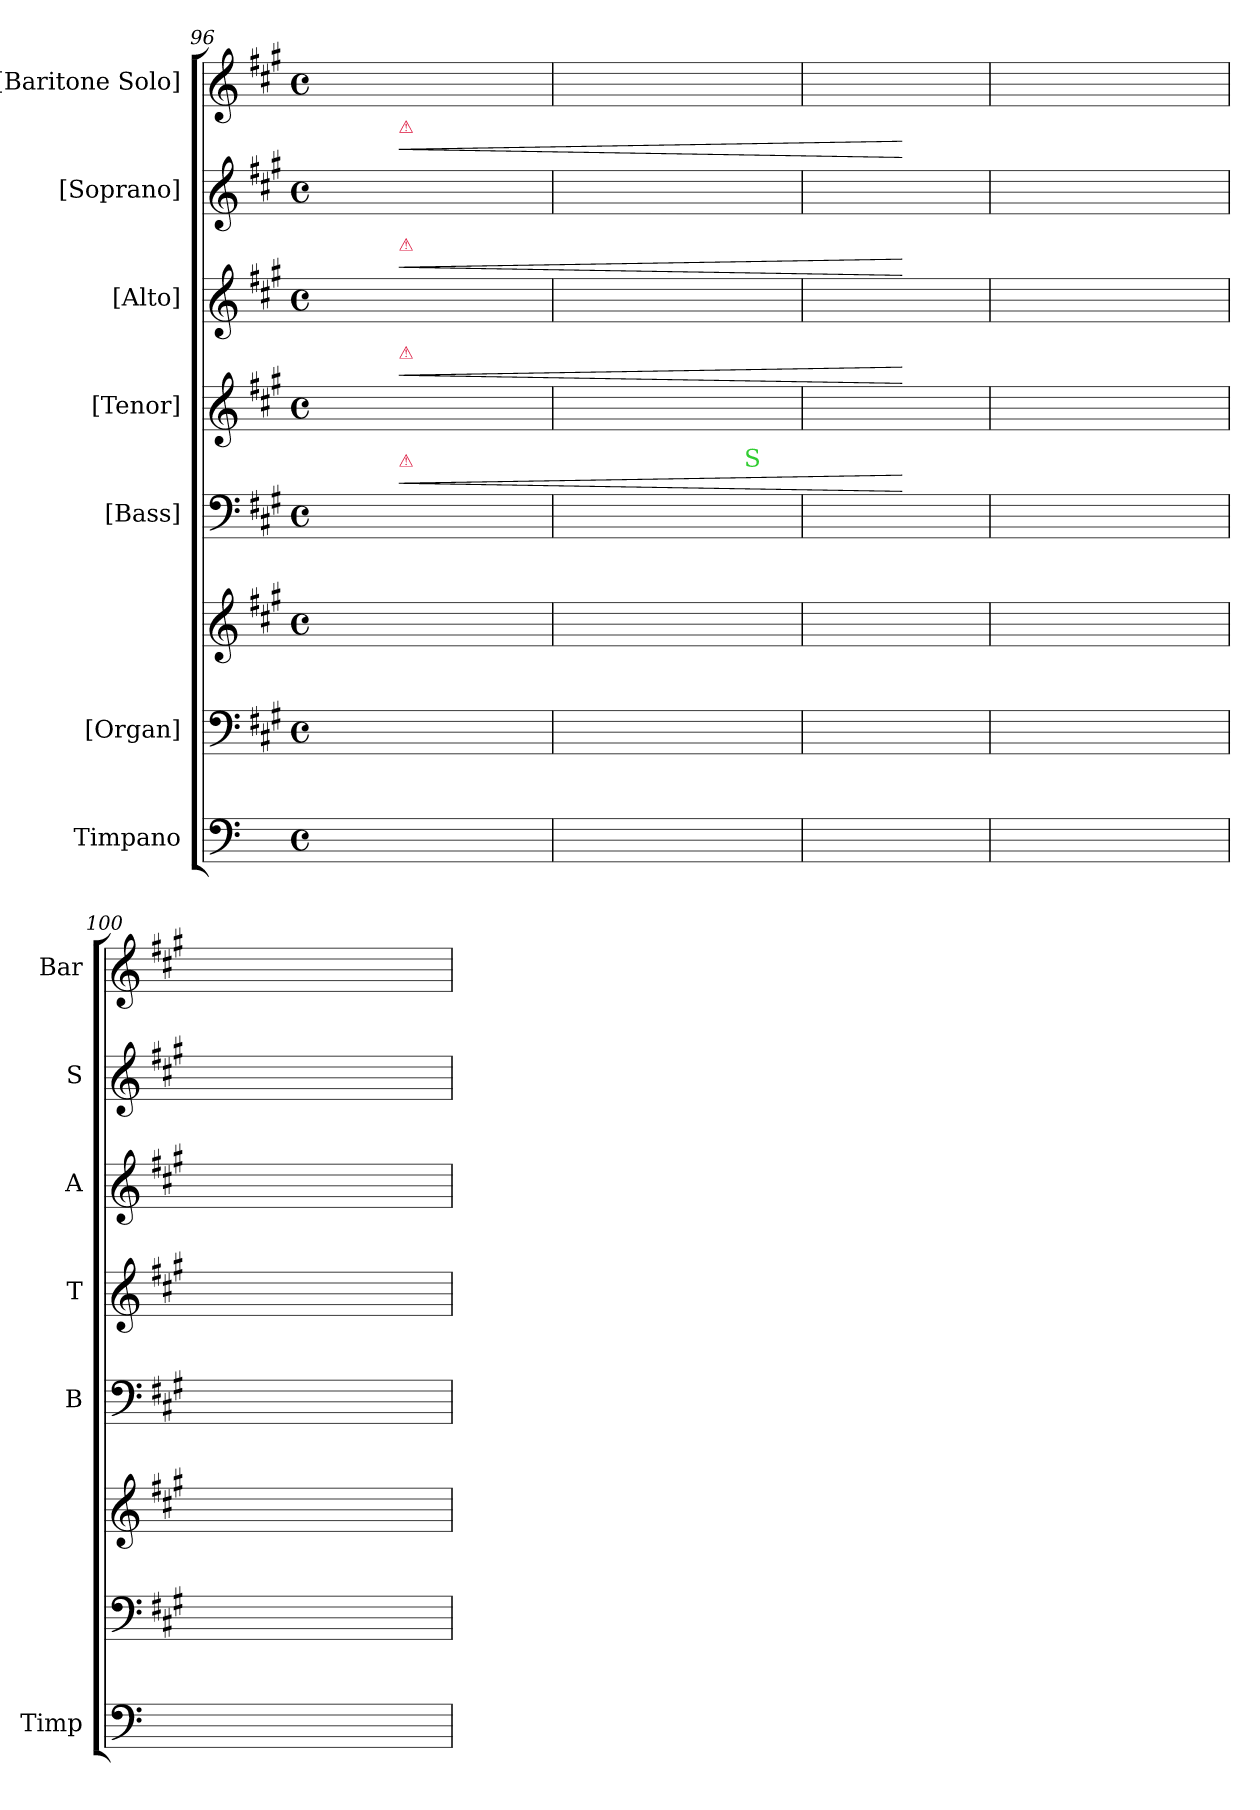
**kern	**kern	**kern	**kern	**dynam	**kern	**dynam	**kern	**dynam	**kern	**text	**dynam	**kern
*part7	*part6	*part6	*part5	*part5	*part4	*part4	*part3	*part3	*part2	*part2	*part2	*part1
*staff8	*staff7	*staff6	*staff5	*staff5	*staff4	*staff4	*staff3	*staff3	*staff2	*staff2	*staff2	*staff1
*I"Timpano	*I"[Organ]	*	*I"[Bass]	*	*I"[Tenor]	*	*I"[Alto]	*	*I"[Soprano]	*	*	*I"[Baritone Solo]
*I'Timp	*	*	*I'B	*	*I'T	*	*I'A	*	*I'S	*	*	*I'Bar
*clefF4	*clefF4	*clefG2	*clefF4	*	*clefG2	*	*clefG2	*	*clefG2	*	*	*clefG2
*	*	*	*	*	*ITrd7c12	*	*	*	*	*	*	*ITrd7c12
*	*k[f#c#g#]	*k[f#c#g#]	*k[f#c#g#]	*	*k[f#c#g#]	*	*k[f#c#g#]	*	*k[f#c#g#]	*	*	*k[f#c#g#]
*M4/4	*M4/4	*M4/4	*M4/4	*	*M4/4	*	*M4/4	*	*M4/4	*	*	*M4/4
*met(c)	*met(c)	*met(c)	*met(c)	*	*met(c)	*	*met(c)	*	*met(c)	*	*	*met(c)
=96	=96	=96	=96	=96	=96	=96	=96	=96	=96	=96	=96	=96
*	*^	*	*	*	*	*	*	*	*	*	*	*
1ryy	2A/yy	1F#yy_y	[<2ayy/ 2ddyy/	4.F#\yy	.	4.A/yy	.	4.a/yy	.	4.dd^\yy	San-	.	1ryy
!	!	!	!	!	!	!	!	!	!	!LO:TX:a:color=crimson:t=⚠	!	!	!
!	!	!	!	!	!	!	!	!LO:TX:a:color=crimson:t=⚠	!	!	!	!	!
!	!	!	!	!	!	!LO:TX:a:color=crimson:t=⚠	!	!	!	!	!	!	!
!	!	!	!	!LO:TX:a:color=crimson:t=⚠	!	!	!	!	!	!	!	!	!
!	!	!	!	!	!LO:HP:a	!	!LO:HP:a	!	!LO:HP:a	!	!	!LO:HP:a	!
.	.	.	.	8F#\yy	<	8d\yy	<	8a/yy	<	8a/yy	-ctus	<	.
.	4d/yy	.	4f#yy/ 4ayy_/	4F#\yy	.	4d\yy	.	4a/yy	.	4a/yy	for-	.	.
.	4A/yy	.	4ayy]/ 4ddyy/	4F#\yy	.	4A/yy	.	4a/yy	.	4dd\yy	-tis,	.	.
*	*v	*v	*	*	*	*	*	*	*	*	*	*	*
=97	=97	=97	=97	=97	=97	=97	=97	=97	=97	=97	=97	=97
1ryy	1F#yy_ 1cnyy	1ayy 1dd#Xyy	4.F#\yy	.	4.cn\yy	.	4.a/yy	.	4.dd#X\yy	San-	.	1ryy
.	.	.	8F#\yy	.	8c\yy	.	8a/yy	.	8dd#\yy	-ctus	.	.
.	.	.	4F#\yy	.	4c\yy	.	4a/yy	.	4dd#\yy	im-	.	.
!	!	!	!LO:TX:a:color=limegreen:t=S	!	!	!	!	!	!	!	!	!
.	.	.	4E\yy	.	4c\yy	.	4a/yy	.	4dd#\yy	-mor-	.	.
=98	=98	=98	=98	=98	=98	=98	=98	=98	=98	=98	=98	=98
*	*^	*	*	*	*	*	*	*	*	*	*	*
1ryy	2B/yy	1F#yy]	[2g#yy/ 2eeyy/	2F#\yy	.	2B\yy	.	2g#/yy	.	2ee\yy	-ta-	.	1ryy
.	2d/yy	.	2g#yy]/ 2byy/ 2ee#Xyy/	2F#\yy	[	2d\yy	[	2b\yy	[	2ee#X\yy	-lis,	[	.
=99	=99	=99	=99	=99	=99	=99	=99	=99	=99	=99	=99	=99	=99
1ryy	2F#yy\ 2Ayy\ 2c#yy\	2FF#\yy	4.f#yy/ 4.ayy/ 4.ff#yy/	4.F#\yy	.	4.c#\yy	.	4.a/yy	.	4.ff#\yy	mi-	.	1ryy
.	.	.	8ayy/ 8cc#yy/	8F#\yy	.	8A/yy	.	8a/yy	.	8cc#\yy	-se-	.	.
.	4E#Xyy/ 4Byy/ 4dyy/	4EE#X\yy	4g#yy/ 4byy/ 4ddyy/	4E#X\yy	.	4B/yy	.	4g#/yy	.	4cc#\yy	-re-	.	.
.	4F#yy/ 4Ayy/ 4c#yy/	4FF#\yy	4ayy/ 4cc#yy/	4F#\yy	.	4A/yy	.	4a/yy	.	4b\yy	-re	.	.
=100	=100	=100	=100	=100	=100	=100	=100	=100	=100	=100	=100	=100	=100
*	*	*^	*	*	*	*	*	*	*	*	*	*	*
1ryy	4d/yy	1F#yy	4BB\yy	[4f#yy/ 4byy/	4BB/yy	.	4d\yy	.	4f#/yy	.	4b/yy	mi-	.	1ryy
.	4c#/yy	.	4C#\yy	4f#yy]/ 4ayy/	4C#/yy	.	4c#\yy	.	4f#/yy	.	4a/yy	-se-	.	.
.	4B/yy	.	4D\yy	4f#yy/ 4g#yy/	4D\yy	.	4B\yy	.	4f#/yy	.	4g#/yy	-re-	.	.
.	4F#/yy	.	4F#\yy	4f#/yy	4F#\yy	.	4F#/yy	.	4f#/yy	.	4f#/yy	-re	.	.
*	*v	*v	*v	*	*	*	*	*	*	*	*	*	*	*
=	=	=	=	=	=	=	=	=	=	=	=	=
*-	*-	*-	*-	*-	*-	*-	*-	*-	*-	*-	*-	*-
